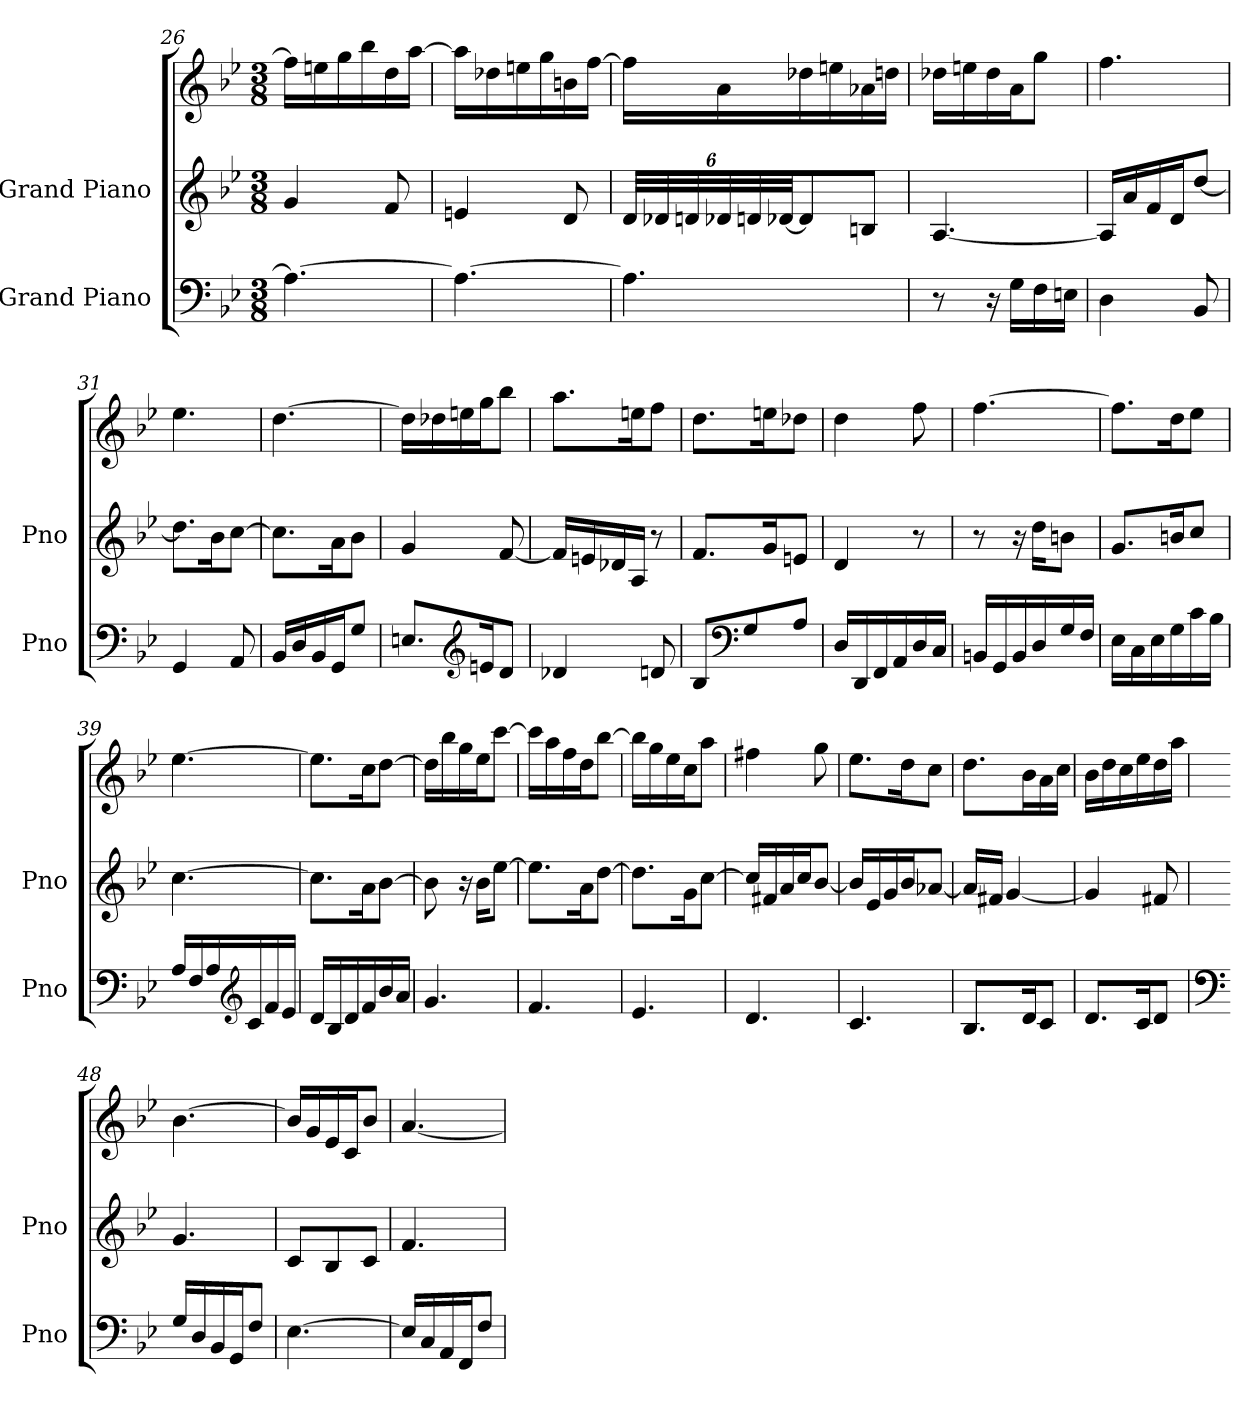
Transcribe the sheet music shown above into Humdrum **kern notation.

**kern	**kern	**kern
*part2	*part1	*part1
*staff3	*staff2	*staff1
*I"Grand Piano	*I"Grand Piano	*
*I'Pno	*I'Pno	*
*clefF4	*clefG2	*clefG2
*k[b-e-]	*k[b-e-]	*k[b-e-]
*M3/8	*M3/8	*M3/8
=26	=26	=26
4.A\_	4g/	16ff\LL]
.	.	16een\
.	.	16gg\
.	.	16bb-\
.	8f/	16dd\
.	.	[16aa\JJ
!!LO:PB:g=z
=27	=27	=27
4.A\_	4en/	16aa\LL]
.	.	16dd-X\
.	.	16een\
.	.	16gg\
.	8d/	16bn\
.	.	[16ff\JJ
=28	=28	=28
*	*Xbrackettup	*
4.A\]	48d/LLL	16ff\LL]
.	48d-X/	.
.	48dn/	.
.	48d-X/	16a\
.	48dn/	.
.	[48d-X/JJ	.
.	8d-/]	16dd-X\
.	.	16een\
.	8Bn/J	16a-X\
.	.	16ddn\JJ
=29	=29	=29
8r	[4.A/	16dd-X\LL
.	.	16een\
16r	.	16dd-\
16G\LL	.	16a\J
16F\	.	8gg\J
16En\JJ	.	.
=30	=30	=30
4D\	16A/LL]	4.ff\
.	16a/	.
.	16f/	.
.	16d/J	.
8BB-/	[8dd/J	.
=31	=31	=31
4GG/	8.dd\L]	4.ee-\
.	16b-\K	.
8AA/	[8cc\J	.
=32	=32	=32
16BB-/LL	8.cc\L]	[4.dd\
16D/	.	.
16BB-/	.	.
16GG/J	16a\K	.
8G/J	8b-\J	.
!!LO:LB:g=z
=33	=33	=33
8.En/L	4g/	16dd\LL]
.	.	16dd-X\
.	.	16een\
*clefG2	*	*
16en/K	.	16gg\J
8d/J	[8f/	8bb-\J
=34	=34	=34
4d-X/	16f/LL]	8.aa\L
.	16en/	.
.	16d-X/	.
.	16A/JJ	16een\K
8dn/	8r	8ff\J
=35	=35	=35
8B-/L	8.f/L	8.dd\L
*clefF4	*	*
8G/	.	.
.	16g/K	16een\K
8A/J	8en/J	8dd-X\J
=36	=36	=36
16D/LL	4d/	4dd\
16DD/	.	.
16FF/	.	.
16AA/	.	.
16D/	8r	8ff\
16C/JJ	.	.
=37	=37	=37
16BBn/LL	8r	[4.ff\
16GG/	.	.
16BB/	16r	.
16D/	16dd\KL	.
16G/	8bn\J	.
16F/JJ	.	.
=38	=38	=38
16E-\LL	8.g/L	8.ff\L]
16C\	.	.
16E-\	.	.
16G\	16bn/K	16dd\K
16c\	8cc/J	8ee-\J
16B-\JJ	.	.
!!LO:LB:g=z
=39	=39	=39
16A/LL	[4.cc\	[4.ee-\
16F/	.	.
16A/	.	.
*clefG2	*	*
16c/	.	.
16f/	.	.
16e-/JJ	.	.
=40	=40	=40
16d/LL	8.cc\L]	8.ee-\L]
16B-/	.	.
16d/	.	.
16f/	16a\K	16cc\K
16b-/	[8b-\J	[8dd\J
16a/JJ	.	.
=41	=41	=41
4.g/	8b-\]	16dd\LL]
.	.	16bb-\
.	16r	16gg\
.	16b-\KL	16ee-\J
.	[8ee-\J	[8ccc\J
=42	=42	=42
4.f/	8.ee-\L]	16ccc\LL]
.	.	16aa\
.	.	16ff\
.	16a\K	16dd\J
.	[8dd\J	[8bb-\J
=43	=43	=43
4.e-/	8.dd\L]	16bb-\LL]
.	.	16gg\
.	.	16ee-\
.	16g\K	16cc\J
.	[8cc\J	8aa\J
=44	=44	=44
4.d/	16cc/LL]	4ff#X\
.	16f#X/	.
.	16a/	.
.	16cc/J	.
.	[8b-/J	8gg\
=45	=45	=45
4.c/	16b-/LL]	8.ee-\L
.	16e-/	.
.	16g/	.
.	16b-/J	16dd\K
.	[8a-X/J	8cc\J
!!LO:LB:g=z
=46	=46	=46
8.B-/L	16a-/LL]	8.dd\L
.	16f#X/JJ	.
.	[4g/	.
16d/K	.	16b-\L
8c/J	.	16a\
.	.	16cc\JJ
=47	=47	=47
8.d/L	4g/]	16b-\LL
.	.	16dd\
.	.	16cc\
16c/K	.	16ee-\
8d/J	8f#X/	16dd\
.	.	16aa\JJ
=48	=48	=48
*clefF4	*	*
16G/LL	4.g/	[4.b-\
16D/	.	.
16BB-/	.	.
16GG/J	.	.
8F/J	.	.
=49	=49	=49
[4.E-\	8c/L	16b-/LL]
.	.	16g/
.	8B-/	16e-/
.	.	16c/J
.	8c/J	8b-/J
=50	=50	=50
16E-/LL]	4.f/	[4.a/
16C/	.	.
16AA/	.	.
16FF/J	.	.
8F/J	.	.
=	=	=
*-	*-	*-
